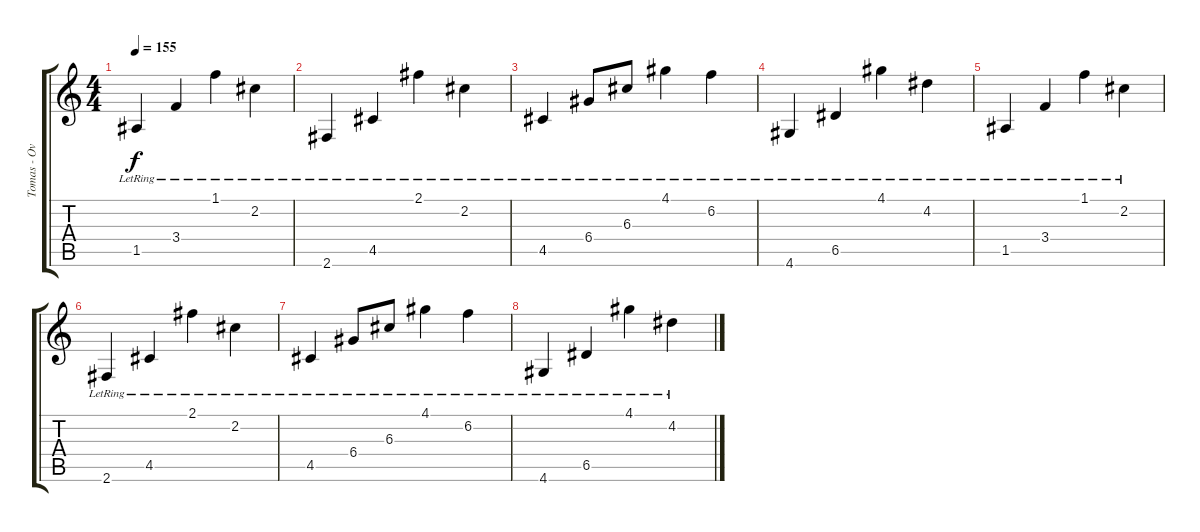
\track ("Tomas - Overdub Guitar" "Tomas - Ov") {instrument acousticguitarsteel}
\staff {score tabs}
\tuning (E4 B3 G3 D3 A2 E2) {hide}
\ts (4 4)
\tempo 155
\clef g2
\ks c
1.5{lr}.4{dy f} 3.4{lr}.4 1.1{lr}.4 2.2{lr}.4 |
2.6{lr}.4 4.5{lr}.4 2.1{lr}.4 2.2{lr}.4 |
4.5{lr}.4 6.4{lr}.8 6.3{lr}.8 4.1{lr}.4 6.2{lr}.4 |
4.6{lr}.4 6.5{lr}.4 4.1{lr}.4 4.2{lr}.4 |
1.5{lr}.4 3.4{lr}.4 1.1{lr}.4 2.2{lr}.4 |
2.6{lr}.4 4.5{lr}.4 2.1{lr}.4 2.2{lr}.4 |
4.5{lr}.4 6.4{lr}.8 6.3{lr}.8 4.1{lr}.4 6.2{lr}.4 |
4.6{lr}.4 6.5{lr}.4 4.1{lr}.4 4.2{lr}.4
